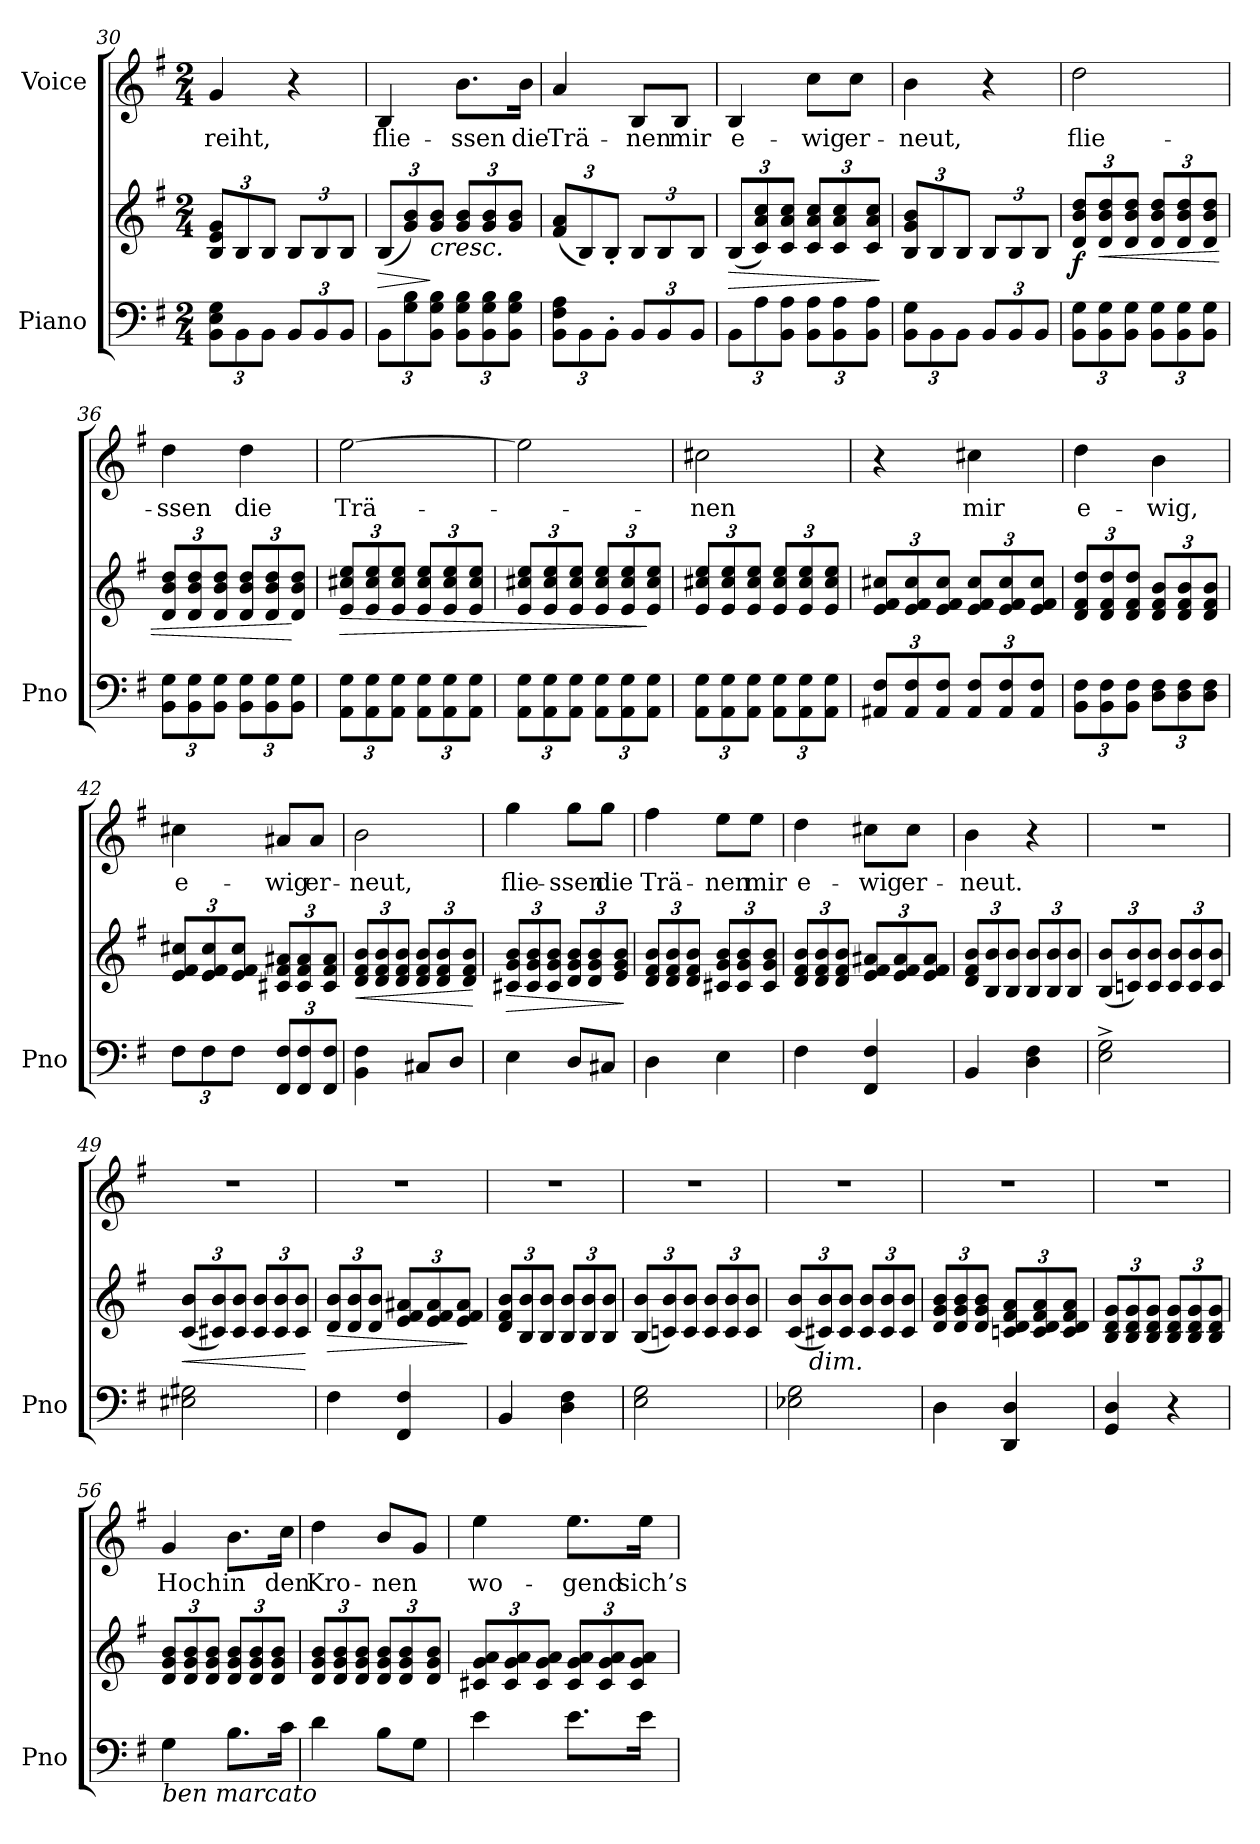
**kern	**kern	**dynam	**kern	**text
*part2	*part2	*part2	*part1	*part1
*staff3	*staff2	*staff2/3	*staff1	*staff1
*I"Piano	*	*	*I"Voice	*
*I'Pno	*	*	*	*
*clefF4	*clefG2	*	*clefG2	*
*k[f#]	*k[f#]	*	*k[f#]	*
*M2/4	*M2/4	*	*M2/4	*
*Xbrackettup	*Xbrackettup	*	*	*
=30	=30	=30	=30	=30
!	!	!	!	!LO:LY:b
12BB\ 12E\ 12G\L	12B/ 12e/ 12g/L	.	4g/	reiht,
12BB\	12B/	.	.	.
12BB\J	12B/J	.	.	.
12BB/L	12B/L	.	4r	.
12BB/	12B/	.	.	.
12BB/J	12B/J	.	.	.
=31	=31	=31	=31	=31
!	!	!LO:HP:b	!	!LO:LY:b
12BB\L	(12B/L	>	4B/	flie-
12G\ 12B\	12g/ 12b/)	.	.	.
!	!LO:TX:b:i:t=cresc.	!	!	!
12BB\ 12G\ 12B\J	12g/ 12b/J	]	.	.
!	!	!	!	!LO:LY:b
12BB\ 12G\ 12B\L	12g/ 12b/L	.	8.b\L	-ssen
12BB\ 12G\ 12B\	12g/ 12b/	.	.	.
12BB\ 12G\ 12B\J	12g/ 12b/J	.	.	.
!	!	!	!	!LO:LY:b
.	.	.	16b\Jk	die
=32	=32	=32	=32	=32
!	!	!	!	!LO:LY:b
12BB\ 12F#\ 12A\L	(12f#/ 12a/L	.	4a/	Trä-
12BB\	12B/)	.	.	.
12BB'\J	12B'/J	.	.	.
!	!	!	!	!LO:LY:b
12BB/L	12B/L	.	8B/L	-nen
12BB/	12B/	.	.	.
!	!	!	!	!LO:LY:b
.	.	.	8B/J	mir
12BB/J	12B/J	.	.	.
=33	=33	=33	=33	=33
!	!	!LO:HP:b	!	!LO:LY:b
12BB\L	(12B/L	>	4B/	e-
12A\	12c/ 12a/ 12cc/)	.	.	.
12BB\ 12A\J	12c/ 12a/ 12cc/J	.	.	.
!	!	!	!	!LO:LY:b
12BB\ 12A\L	12c/ 12a/ 12cc/L	.	8cc\L	-wig
12BB\ 12A\	12c/ 12a/ 12cc/	.	.	.
!	!	!	!	!LO:LY:b
.	.	.	8cc\J	er-
12BB\ 12A\J	12c/ 12a/ 12cc/J	.	.	.
.	.	]	.	.
!!LO:LB:g=z
=34	=34	=34	=34	=34
!	!	!	!	!LO:LY:b
12BB\ 12G\L	12B/ 12g/ 12b/L	.	4b\	-neut,
12BB\	12B/	.	.	.
12BB\J	12B/J	.	.	.
12BB/L	12B/L	.	4r	.
12BB/	12B/	.	.	.
12BB/J	12B/J	.	.	.
!!LO:LB:g=z
=35	=35	=35	=35	=35
!	!	!LO:DY:b	!	!LO:LY:b
12BB\ 12G\L	12d/ 12b/ 12dd/L	f	2dd\	flie-
!	!	!LO:HP:b	!	!
12BB\ 12G\	12d/ 12b/ 12dd/	<	.	.
12BB\ 12G\J	12d/ 12b/ 12dd/J	.	.	.
12BB\ 12G\L	12d/ 12b/ 12dd/L	.	.	.
12BB\ 12G\	12d/ 12b/ 12dd/	.	.	.
12BB\ 12G\J	12d/ 12b/ 12dd/J	.	.	.
=36	=36	=36	=36	=36
!	!	!	!	!LO:LY:b
12BB\ 12G\L	12d/ 12b/ 12dd/L	.	4dd\	-ssen
12BB\ 12G\	12d/ 12b/ 12dd/	.	.	.
12BB\ 12G\J	12d/ 12b/ 12dd/J	.	.	.
!	!	!	!	!LO:LY:b
12BB\ 12G\L	12d/ 12b/ 12dd/L	.	4dd\	die
12BB\ 12G\	12d/ 12b/ 12dd/	.	.	.
12BB\ 12G\J	12d/ 12b/ 12dd/J	[	.	.
=37	=37	=37	=37	=37
!	!	!LO:HP:b	!	!LO:LY:b
12AA\ 12G\L	12e/ 12cc#X/ 12ee/L	>	[2ee\	Trä-
12AA\ 12G\	12e/ 12cc#/ 12ee/	.	.	.
12AA\ 12G\J	12e/ 12cc#/ 12ee/J	.	.	.
12AA\ 12G\L	12e/ 12cc#/ 12ee/L	.	.	.
12AA\ 12G\	12e/ 12cc#/ 12ee/	.	.	.
12AA\ 12G\J	12e/ 12cc#/ 12ee/J	.	.	.
=38	=38	=38	=38	=38
12AA\ 12G\L	12e/ 12cc#X/ 12ee/L	.	2ee\]	.
12AA\ 12G\	12e/ 12cc#/ 12ee/	.	.	.
12AA\ 12G\J	12e/ 12cc#/ 12ee/J	.	.	.
12AA\ 12G\L	12e/ 12cc#/ 12ee/L	.	.	.
12AA\ 12G\	12e/ 12cc#/ 12ee/	.	.	.
12AA\ 12G\J	12e/ 12cc#/ 12ee/J	]	.	.
=39	=39	=39	=39	=39
!	!	!	!	!LO:LY:b
12AA\ 12G\L	12e/ 12cc#X/ 12ee/L	.	2cc#X\	-nen
12AA\ 12G\	12e/ 12cc#/ 12ee/	.	.	.
12AA\ 12G\J	12e/ 12cc#/ 12ee/J	.	.	.
12AA\ 12G\L	12e/ 12cc#/ 12ee/L	.	.	.
12AA\ 12G\	12e/ 12cc#/ 12ee/	.	.	.
12AA\ 12G\J	12e/ 12cc#/ 12ee/J	.	.	.
!!LO:PB:g=z
=40	=40	=40	=40	=40
12AA#X/ 12F#/L	12e/ 12f#/ 12cc#X/L	.	4r	.
12AA#/ 12F#/	12e/ 12f#/ 12cc#/	.	.	.
12AA#/ 12F#/J	12e/ 12f#/ 12cc#/J	.	.	.
!	!	!	!	!LO:LY:b
12AA#/ 12F#/L	12e/ 12f#/ 12cc#/L	.	4cc#X\	mir
12AA#/ 12F#/	12e/ 12f#/ 12cc#/	.	.	.
12AA#/ 12F#/J	12e/ 12f#/ 12cc#/J	.	.	.
!!LO:LB:g=z
=41	=41	=41	=41	=41
!	!	!	!	!LO:LY:b
12BB\ 12F#\L	12d/ 12f#/ 12dd/L	.	4dd\	e-
12BB\ 12F#\	12d/ 12f#/ 12dd/	.	.	.
12BB\ 12F#\J	12d/ 12f#/ 12dd/J	.	.	.
!	!	!	!	!LO:LY:b
12D\ 12F#\L	12d/ 12f#/ 12b/L	.	4b\	-wig,
12D\ 12F#\	12d/ 12f#/ 12b/	.	.	.
12D\ 12F#\J	12d/ 12f#/ 12b/J	.	.	.
=42	=42	=42	=42	=42
!	!	!	!	!LO:LY:b
12F#\L	12e/ 12f#/ 12cc#X/L	.	4cc#X\	e-
12F#\	12e/ 12f#/ 12cc#/	.	.	.
12F#\J	12e/ 12f#/ 12cc#/J	.	.	.
!	!	!	!	!LO:LY:b
12FF#/ 12F#/L	12c#X/ 12f#/ 12a#X/L	.	8a#X/L	-wig
12FF#/ 12F#/	12c#/ 12f#/ 12a#/	.	.	.
!	!	!	!	!LO:LY:b
.	.	.	8a#/J	er-
12FF#/ 12F#/J	12c#/ 12f#/ 12a#/J	.	.	.
=43	=43	=43	=43	=43
!	!	!LO:HP:b	!	!LO:LY:b
4BB\ 4F#\	12d/ 12f#/ 12b/L	<	2b\	-neut,
.	12d/ 12f#/ 12b/	.	.	.
.	12d/ 12f#/ 12b/J	.	.	.
8C#X/L	12d/ 12f#/ 12b/L	.	.	.
.	12d/ 12f#/ 12b/	.	.	.
8D/J	.	.	.	.
.	12d/ 12f#/ 12b/J	.	.	.
.	.	[	.	.
=44	=44	=44	=44	=44
!	!	!LO:HP:b	!	!LO:LY:b
4E\	12c#X/ 12g/ 12b/L	>	4gg\	flie-
.	12c#/ 12g/ 12b/	.	.	.
.	12c#/ 12g/ 12b/J	.	.	.
!	!	!	!	!LO:LY:b
8D/L	12d/ 12g/ 12b/L	.	8gg\L	-ssen
.	12d/ 12g/ 12b/	.	.	.
!	!	!	!	!LO:LY:b
8C#X/J	.	.	8gg\J	die
.	12e/ 12g/ 12b/J	.	.	.
.	.	]	.	.
=45	=45	=45	=45	=45
!	!	!	!	!LO:LY:b
4D\	12d/ 12f#/ 12b/L	.	4ff#\	Trä-
.	12d/ 12f#/ 12b/	.	.	.
.	12d/ 12f#/ 12b/J	.	.	.
!	!	!	!	!LO:LY:b
4E\	12c#X/ 12g/ 12b/L	.	8ee\L	-nen
.	12c#/ 12g/ 12b/	.	.	.
!	!	!	!	!LO:LY:b
.	.	.	8ee\J	mir
.	12c#/ 12g/ 12b/J	.	.	.
!!LO:LB:g=z
=46	=46	=46	=46	=46
!	!	!	!	!LO:LY:b
4F#\	12d/ 12f#/ 12b/L	.	4dd\	e-
.	12d/ 12f#/ 12b/	.	.	.
.	12d/ 12f#/ 12b/J	.	.	.
!	!	!	!	!LO:LY:b
4FF#/ 4F#/	12e/ 12f#/ 12a#X/L	.	8cc#X\L	-wig
.	12e/ 12f#/ 12a#/	.	.	.
!	!	!	!	!LO:LY:b
.	.	.	8cc#\J	er-
.	12e/ 12f#/ 12a#/J	.	.	.
!!LO:LB:g=z
=47	=47	=47	=47	=47
!	!	!	!	!LO:LY:b
4BB/	12d/ 12f#/ 12b/L	.	4b\	neut.
.	12B/ 12b/	.	.	.
.	12B/ 12b/J	.	.	.
4D\ 4F#\	12B/ 12b/L	.	4r	.
.	12B/ 12b/	.	.	.
.	12B/ 12b/J	.	.	.
=48	=48	=48	=48	=48
2E\^ 2G\^	(12B/ 12b/L	.	2r	.
.	12cn/ 12b/)	.	.	.
.	12c/ 12b/J	.	.	.
.	12c/ 12b/L	.	.	.
.	12c/ 12b/	.	.	.
.	12c/ 12b/J	.	.	.
=49	=49	=49	=49	=49
!	!	!LO:HP:b	!	!
2E#X\ 2G#X\	(12c/ 12b/L	<	2r	.
.	12c#X/ 12b/)	.	.	.
.	12c#/ 12b/J	.	.	.
.	12c#/ 12b/L	.	.	.
.	12c#/ 12b/	.	.	.
.	12c#/ 12b/J	.	.	.
.	.	[	.	.
=50	=50	=50	=50	=50
!	!	!LO:HP:b	!	!
4F#\	12d/ 12b/L	>	2r	.
.	12d/ 12b/	.	.	.
.	12d/ 12b/J	.	.	.
4FF#/ 4F#/	12e/ 12f#/ 12a#X/L	.	.	.
.	12e/ 12f#/ 12a#/	.	.	.
.	12e/ 12f#/ 12a#/J	.	.	.
.	.	]	.	.
=51	=51	=51	=51	=51
4BB/	12d/ 12f#/ 12b/L	.	2r	.
.	12B/ 12b/	.	.	.
.	12B/ 12b/J	.	.	.
4D\ 4F#\	12B/ 12b/L	.	.	.
.	12B/ 12b/	.	.	.
.	12B/ 12b/J	.	.	.
!!LO:LB:g=z
=52	=52	=52	=52	=52
2E\ 2G\	(12B/ 12b/L	.	2r	.
.	12cn/ 12b/)	.	.	.
.	12c/ 12b/J	.	.	.
.	12c/ 12b/L	.	.	.
.	12c/ 12b/	.	.	.
.	12c/ 12b/J	.	.	.
!!LO:PB:g=z
=53	=53	=53	=53	=53
2E-X\ 2G\	(12c/ 12b/L	.	2r	.
!	!LO:TX:b:i:t=dim.	!	!	!
.	12c#X/ 12b/)	.	.	.
.	12c#/ 12b/J	.	.	.
.	12c#/ 12b/L	.	.	.
.	12c#/ 12b/	.	.	.
.	12c#/ 12b/J	.	.	.
=54	=54	=54	=54	=54
4D\	12d/ 12g/ 12b/L	.	2r	.
.	12d/ 12g/ 12b/	.	.	.
.	12d/ 12g/ 12b/J	.	.	.
4DD/ 4D/	12cn/ 12d/ 12f#/ 12a/L	.	.	.
.	12c/ 12d/ 12f#/ 12a/	.	.	.
.	12c/ 12d/ 12f#/ 12a/J	.	.	.
=55	=55	=55	=55	=55
4GG/ 4D/	12B/ 12d/ 12g/L	.	2r	.
.	12B/ 12d/ 12g/	.	.	.
.	12B/ 12d/ 12g/J	.	.	.
4r	12B/ 12d/ 12g/L	.	.	.
.	12B/ 12d/ 12g/	.	.	.
.	12B/ 12d/ 12g/J	.	.	.
=56	=56	=56	=56	=56
!LO:TX:b:i:t=ben marcato	!	!	!	!
!	!	!	!	!LO:LY:b
4G\	12d/ 12g/ 12b/L	.	4g/	-Hoch
.	12d/ 12g/ 12b/	.	.	.
.	12d/ 12g/ 12b/J	.	.	.
!	!	!	!	!LO:LY:b
8.B\L	12d/ 12g/ 12b/L	.	8.b\L	in
.	12d/ 12g/ 12b/	.	.	.
.	12d/ 12g/ 12b/J	.	.	.
!	!	!	!	!LO:LY:b
16c\Jk	.	.	16cc\Jk	den
=57	=57	=57	=57	=57
!	!	!	!	!LO:LY:b
4d\	12d/ 12g/ 12b/L	.	4dd\	Kro-
.	12d/ 12g/ 12b/	.	.	.
.	12d/ 12g/ 12b/J	.	.	.
!	!	!	!	!LO:LY:b
8B\L	12d/ 12g/ 12b/L	.	8b/L	-nen
.	12d/ 12g/ 12b/	.	.	.
8G\J	.	.	8g/J	.
.	12d/ 12g/ 12b/J	.	.	.
!!LO:LB:g=z
=58	=58	=58	=58	=58
!	!	!	!	!LO:LY:b
4e\	12c#X/ 12g/ 12a/L	.	4ee\	wo-
.	12c#/ 12g/ 12a/	.	.	.
.	12c#/ 12g/ 12a/J	.	.	.
!	!	!	!	!LO:LY:b
8.e\L	12c#/ 12g/ 12a/L	.	8.ee\L	-gend
.	12c#/ 12g/ 12a/	.	.	.
.	12c#/ 12g/ 12a/J	.	.	.
!	!	!	!	!LO:LY:b
16e\Jk	.	.	16ee\Jk	sich’s
=	=	=	=	=
*-	*-	*-	*-	*-
